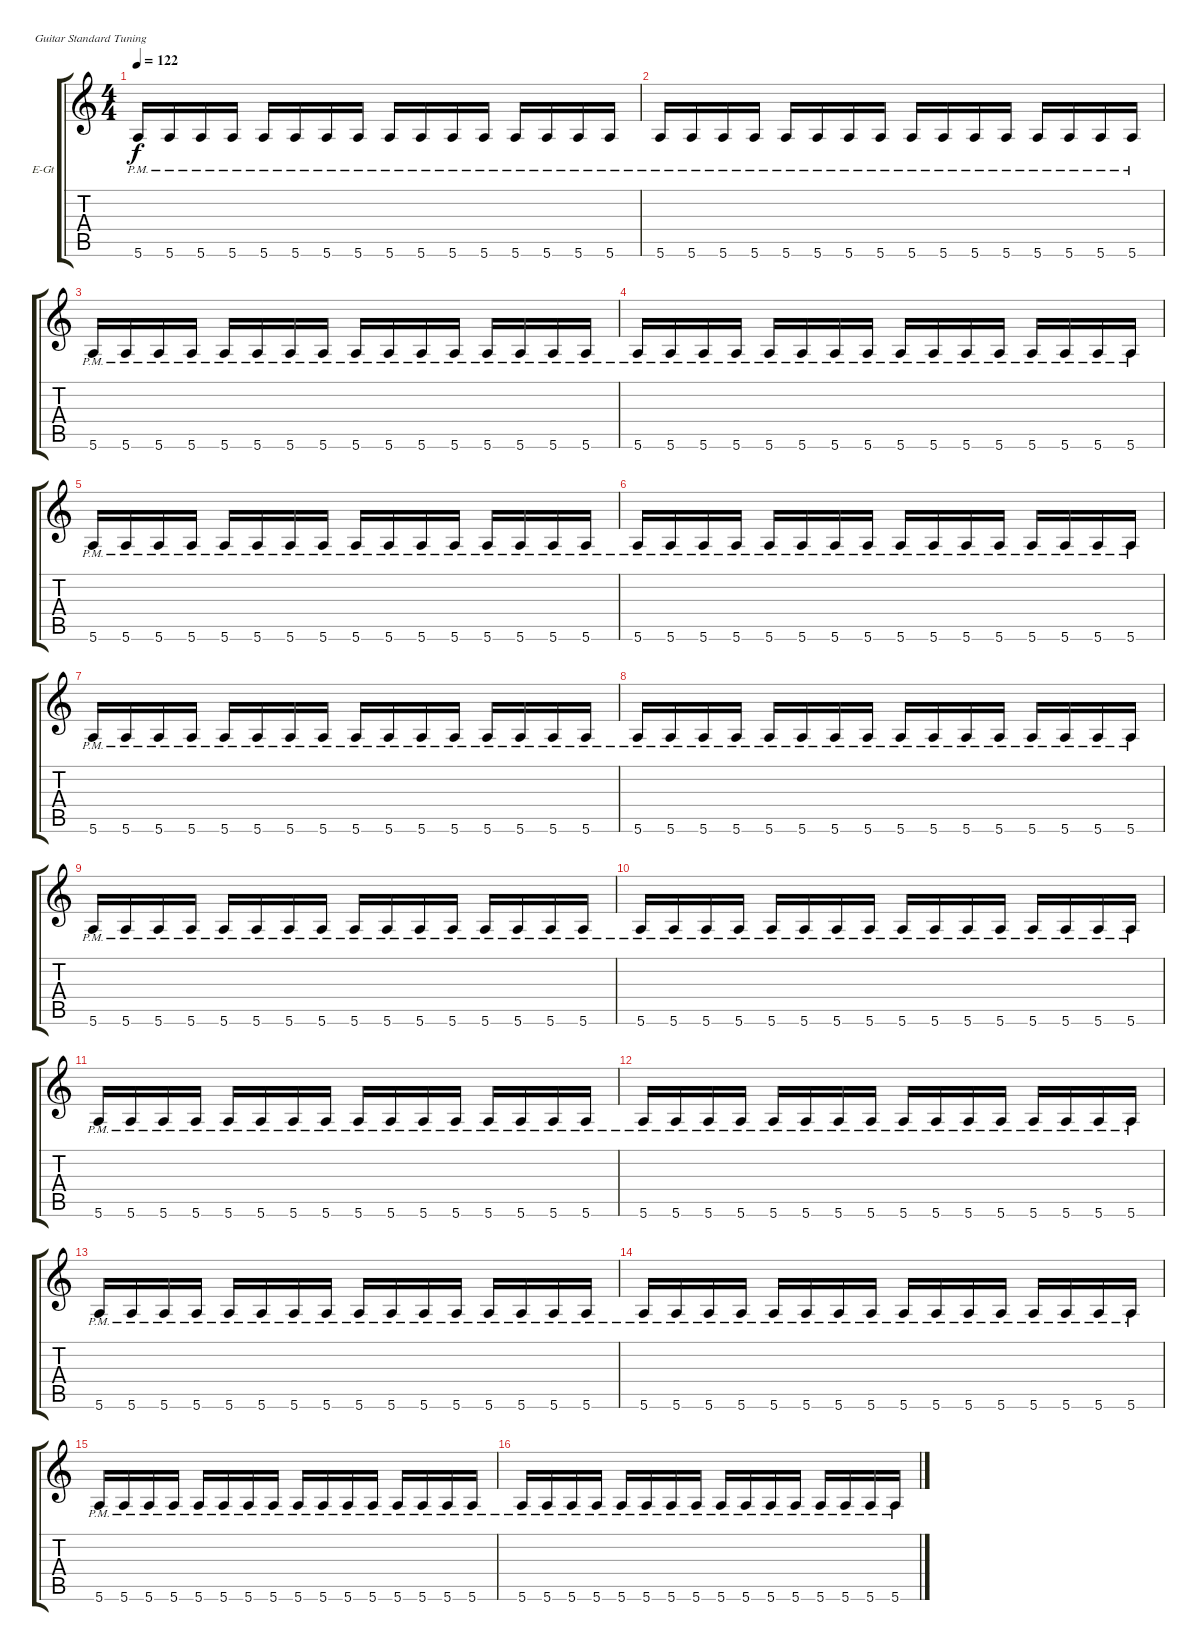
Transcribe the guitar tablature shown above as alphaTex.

\defaultSystemsLayout 4
\bracketExtendMode groupsimilarinstruments
\firstSystemTrackNameOrientation horizontal
\otherSystemsTrackNameOrientation horizontal
\track ("Electric Guitar" "E-Gt") {instrument electricguitarclean}
\staff {score tabs}
\tuning (E4 B3 G3 D3 A2 E2)
\ts (4 4)
\tempo 122
\clef g2
\ks c
5.6{pm}.16{dy f instrument electricguitarclean} 5.6{pm}.16 5.6{pm}.16 5.6{pm}.16 5.6{pm}.16 5.6{pm}.16 5.6{pm}.16 5.6{pm}.16 5.6{pm}.16 5.6{pm}.16 5.6{pm}.16 5.6{pm}.16 5.6{pm}.16 5.6{pm}.16 5.6{pm}.16 5.6{pm}.16 |
5.6{pm}.16 5.6{pm}.16 5.6{pm}.16 5.6{pm}.16 5.6{pm}.16 5.6{pm}.16 5.6{pm}.16 5.6{pm}.16 5.6{pm}.16 5.6{pm}.16 5.6{pm}.16 5.6{pm}.16 5.6{pm}.16 5.6{pm}.16 5.6{pm}.16 5.6{pm}.16 |
5.6{pm}.16 5.6{pm}.16 5.6{pm}.16 5.6{pm}.16 5.6{pm}.16 5.6{pm}.16 5.6{pm}.16 5.6{pm}.16 5.6{pm}.16 5.6{pm}.16 5.6{pm}.16 5.6{pm}.16 5.6{pm}.16 5.6{pm}.16 5.6{pm}.16 5.6{pm}.16 |
5.6{pm}.16 5.6{pm}.16 5.6{pm}.16 5.6{pm}.16 5.6{pm}.16 5.6{pm}.16 5.6{pm}.16 5.6{pm}.16 5.6{pm}.16 5.6{pm}.16 5.6{pm}.16 5.6{pm}.16 5.6{pm}.16 5.6{pm}.16 5.6{pm}.16 5.6{pm}.16 |
5.6{pm}.16 5.6{pm}.16 5.6{pm}.16 5.6{pm}.16 5.6{pm}.16 5.6{pm}.16 5.6{pm}.16 5.6{pm}.16 5.6{pm}.16 5.6{pm}.16 5.6{pm}.16 5.6{pm}.16 5.6{pm}.16 5.6{pm}.16 5.6{pm}.16 5.6{pm}.16 |
5.6{pm}.16 5.6{pm}.16 5.6{pm}.16 5.6{pm}.16 5.6{pm}.16 5.6{pm}.16 5.6{pm}.16 5.6{pm}.16 5.6{pm}.16 5.6{pm}.16 5.6{pm}.16 5.6{pm}.16 5.6{pm}.16 5.6{pm}.16 5.6{pm}.16 5.6{pm}.16 |
5.6{pm}.16 5.6{pm}.16 5.6{pm}.16 5.6{pm}.16 5.6{pm}.16 5.6{pm}.16 5.6{pm}.16 5.6{pm}.16 5.6{pm}.16 5.6{pm}.16 5.6{pm}.16 5.6{pm}.16 5.6{pm}.16 5.6{pm}.16 5.6{pm}.16 5.6{pm}.16 |
5.6{pm}.16 5.6{pm}.16 5.6{pm}.16 5.6{pm}.16 5.6{pm}.16 5.6{pm}.16 5.6{pm}.16 5.6{pm}.16 5.6{pm}.16 5.6{pm}.16 5.6{pm}.16 5.6{pm}.16 5.6{pm}.16 5.6{pm}.16 5.6{pm}.16 5.6{pm}.16 |
5.6{pm}.16 5.6{pm}.16 5.6{pm}.16 5.6{pm}.16 5.6{pm}.16 5.6{pm}.16 5.6{pm}.16 5.6{pm}.16 5.6{pm}.16 5.6{pm}.16 5.6{pm}.16 5.6{pm}.16 5.6{pm}.16 5.6{pm}.16 5.6{pm}.16 5.6{pm}.16 |
5.6{pm}.16 5.6{pm}.16 5.6{pm}.16 5.6{pm}.16 5.6{pm}.16 5.6{pm}.16 5.6{pm}.16 5.6{pm}.16 5.6{pm}.16 5.6{pm}.16 5.6{pm}.16 5.6{pm}.16 5.6{pm}.16 5.6{pm}.16 5.6{pm}.16 5.6{pm}.16 |
5.6{pm}.16 5.6{pm}.16 5.6{pm}.16 5.6{pm}.16 5.6{pm}.16 5.6{pm}.16 5.6{pm}.16 5.6{pm}.16 5.6{pm}.16 5.6{pm}.16 5.6{pm}.16 5.6{pm}.16 5.6{pm}.16 5.6{pm}.16 5.6{pm}.16 5.6{pm}.16 |
5.6{pm}.16 5.6{pm}.16 5.6{pm}.16 5.6{pm}.16 5.6{pm}.16 5.6{pm}.16 5.6{pm}.16 5.6{pm}.16 5.6{pm}.16 5.6{pm}.16 5.6{pm}.16 5.6{pm}.16 5.6{pm}.16 5.6{pm}.16 5.6{pm}.16 5.6{pm}.16 |
5.6{pm}.16 5.6{pm}.16 5.6{pm}.16 5.6{pm}.16 5.6{pm}.16 5.6{pm}.16 5.6{pm}.16 5.6{pm}.16 5.6{pm}.16 5.6{pm}.16 5.6{pm}.16 5.6{pm}.16 5.6{pm}.16 5.6{pm}.16 5.6{pm}.16 5.6{pm}.16 |
5.6{pm}.16 5.6{pm}.16 5.6{pm}.16 5.6{pm}.16 5.6{pm}.16 5.6{pm}.16 5.6{pm}.16 5.6{pm}.16 5.6{pm}.16 5.6{pm}.16 5.6{pm}.16 5.6{pm}.16 5.6{pm}.16 5.6{pm}.16 5.6{pm}.16 5.6{pm}.16 |
5.6{pm}.16 5.6{pm}.16 5.6{pm}.16 5.6{pm}.16 5.6{pm}.16 5.6{pm}.16 5.6{pm}.16 5.6{pm}.16 5.6{pm}.16 5.6{pm}.16 5.6{pm}.16 5.6{pm}.16 5.6{pm}.16 5.6{pm}.16 5.6{pm}.16 5.6{pm}.16 |
5.6{pm}.16 5.6{pm}.16 5.6{pm}.16 5.6{pm}.16 5.6{pm}.16 5.6{pm}.16 5.6{pm}.16 5.6{pm}.16 5.6{pm}.16 5.6{pm}.16 5.6{pm}.16 5.6{pm}.16 5.6{pm}.16 5.6{pm}.16 5.6{pm}.16 5.6{pm}.16
